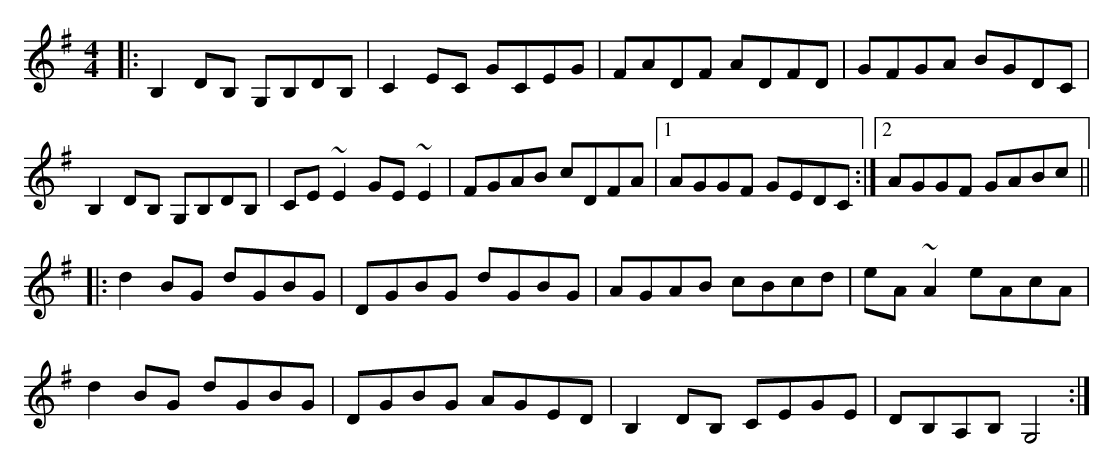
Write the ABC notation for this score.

X:1
M:4/4
K:G
|:B,2DB, G,B,DB,|C2EC GCEG|FADF ADFD|GFGA BGDC|
B,2DB, G,B,DB,|CE~E2 GE~E2|FGAB cDFA|1 AGGF GEDC:|2 AGGF GABc||
|:d2BG dGBG|DGBG dGBG|AGAB cBcd|eA~A2 eAcA|
d2BG dGBG|DGBG AGED|B,2DB, CEGE|DB,A,B, G,4:|
